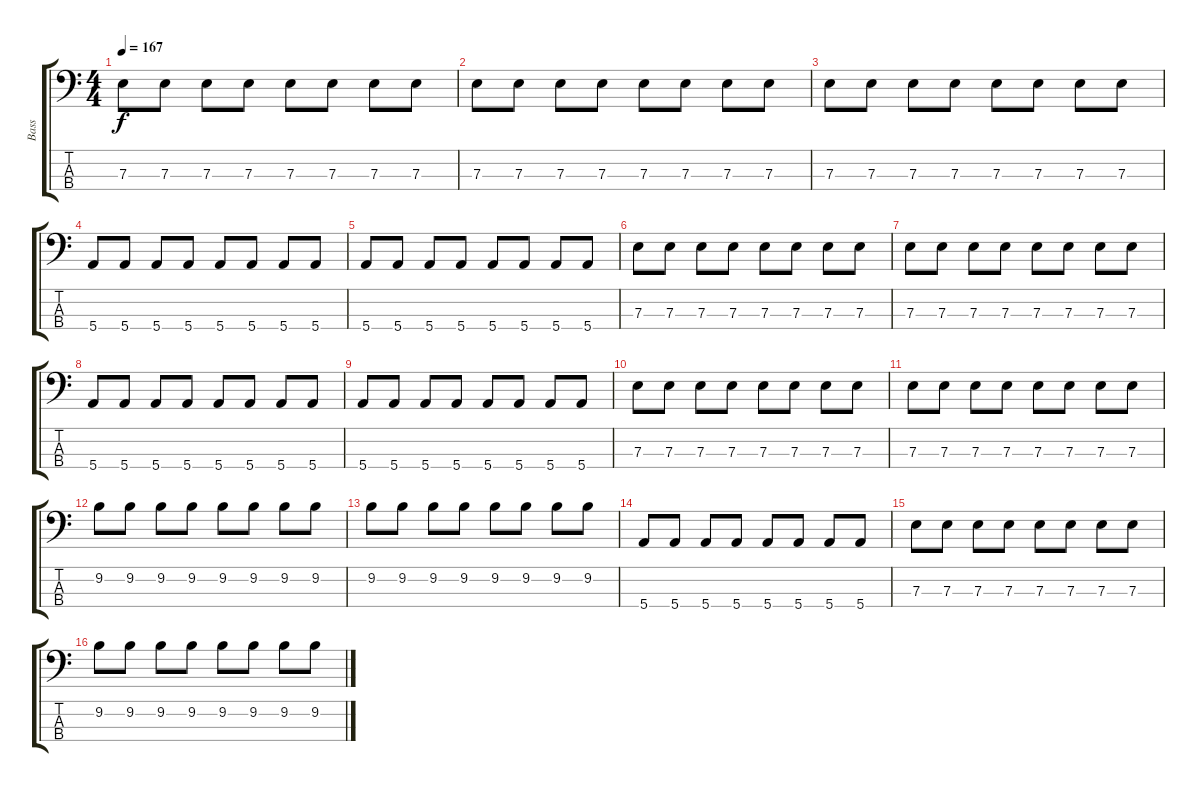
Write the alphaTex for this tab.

\track ("Bass" "Bass") {instrument electricbasspick}
\staff {score tabs}
\tuning (G2 D2 A1 E1) {hide}
\ts (4 4)
\tempo 167
\clef f4
\ks c
7.3.8{dy f} 7.3.8 7.3.8 7.3.8 7.3.8 7.3.8 7.3.8 7.3.8 |
7.3.8 7.3.8 7.3.8 7.3.8 7.3.8 7.3.8 7.3.8 7.3.8 |
7.3.8 7.3.8 7.3.8 7.3.8 7.3.8 7.3.8 7.3.8 7.3.8 |
5.4.8 5.4.8 5.4.8 5.4.8 5.4.8 5.4.8 5.4.8 5.4.8 |
5.4.8 5.4.8 5.4.8 5.4.8 5.4.8 5.4.8 5.4.8 5.4.8 |
7.3.8 7.3.8 7.3.8 7.3.8 7.3.8 7.3.8 7.3.8 7.3.8 |
7.3.8 7.3.8 7.3.8 7.3.8 7.3.8 7.3.8 7.3.8 7.3.8 |
5.4.8 5.4.8 5.4.8 5.4.8 5.4.8 5.4.8 5.4.8 5.4.8 |
5.4.8 5.4.8 5.4.8 5.4.8 5.4.8 5.4.8 5.4.8 5.4.8 |
7.3.8 7.3.8 7.3.8 7.3.8 7.3.8 7.3.8 7.3.8 7.3.8 |
7.3.8 7.3.8 7.3.8 7.3.8 7.3.8 7.3.8 7.3.8 7.3.8 |
9.2.8 9.2.8 9.2.8 9.2.8 9.2.8 9.2.8 9.2.8 9.2.8 |
9.2.8 9.2.8 9.2.8 9.2.8 9.2.8 9.2.8 9.2.8 9.2.8 |
5.4.8 5.4.8 5.4.8 5.4.8 5.4.8 5.4.8 5.4.8 5.4.8 |
7.3.8 7.3.8 7.3.8 7.3.8 7.3.8 7.3.8 7.3.8 7.3.8 |
9.2.8 9.2.8 9.2.8 9.2.8 9.2.8 9.2.8 9.2.8 9.2.8
